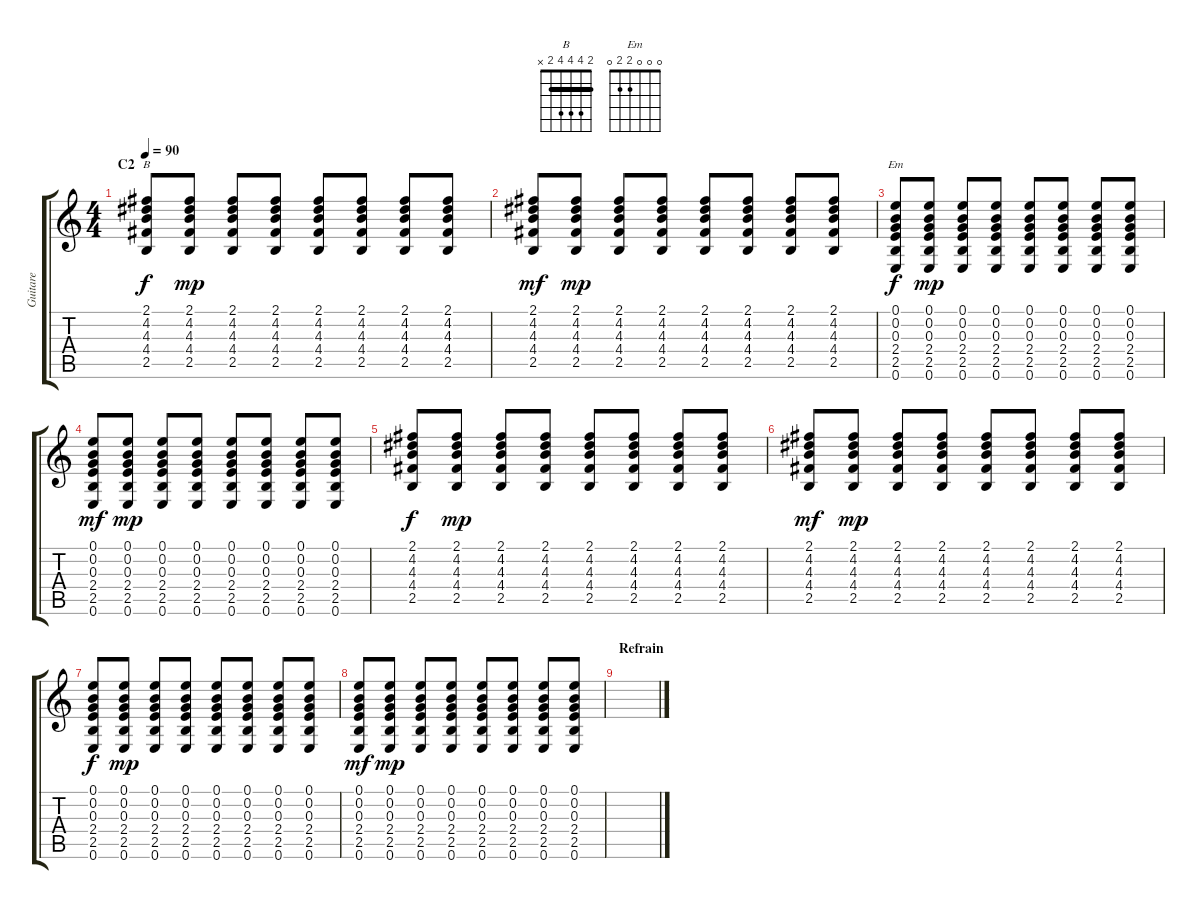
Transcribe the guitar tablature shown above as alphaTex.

\track ("Guitare" "Guitare") {instrument acousticguitarsteel}
\staff {score tabs}
\tuning (E4 B3 G3 D3 A2 E2) {hide}
\chord ("B" 2 4 4 4 2 x) {barre 2}
\chord ("Em" 0 0 0 2 2 0)
\ts (4 4)
\section ("" "C2")
\tempo 90
\clef g2
\ks c
(2.1 4.2 4.3 4.4 2.5).8{ch "B" dy f} (2.1 4.2 4.3 4.4 2.5).8{dy mp} (2.1 4.2 4.3 4.4 2.5).8 (2.1 4.2 4.3 4.4 2.5).8 (2.1 4.2 4.3 4.4 2.5).8 (2.1 4.2 4.3 4.4 2.5).8 (2.1 4.2 4.3 4.4 2.5).8 (2.1 4.2 4.3 4.4 2.5).8 |
(2.1 4.2 4.3 4.4 2.5).8{dy mf} (2.1 4.2 4.3 4.4 2.5).8{dy mp} (2.1 4.2 4.3 4.4 2.5).8 (2.1 4.2 4.3 4.4 2.5).8 (2.1 4.2 4.3 4.4 2.5).8 (2.1 4.2 4.3 4.4 2.5).8 (2.1 4.2 4.3 4.4 2.5).8 (2.1 4.2 4.3 4.4 2.5).8 |
(0.1 0.2 0.3 2.4 2.5 0.6).8{ch "Em" dy f} (0.1 0.2 0.3 2.4 2.5 0.6).8{dy mp} (0.1 0.2 0.3 2.4 2.5 0.6).8 (0.1 0.2 0.3 2.4 2.5 0.6).8 (0.1 0.2 0.3 2.4 2.5 0.6).8 (0.1 0.2 0.3 2.4 2.5 0.6).8 (0.1 0.2 0.3 2.4 2.5 0.6).8 (0.1 0.2 0.3 2.4 2.5 0.6).8 |
(0.1 0.2 0.3 2.4 2.5 0.6).8{dy mf} (0.1 0.2 0.3 2.4 2.5 0.6).8{dy mp} (0.1 0.2 0.3 2.4 2.5 0.6).8 (0.1 0.2 0.3 2.4 2.5 0.6).8 (0.1 0.2 0.3 2.4 2.5 0.6).8 (0.1 0.2 0.3 2.4 2.5 0.6).8 (0.1 0.2 0.3 2.4 2.5 0.6).8 (0.1 0.2 0.3 2.4 2.5 0.6).8 |
(2.1 4.2 4.3 4.4 2.5).8{dy f} (2.1 4.2 4.3 4.4 2.5).8{dy mp} (2.1 4.2 4.3 4.4 2.5).8 (2.1 4.2 4.3 4.4 2.5).8 (2.1 4.2 4.3 4.4 2.5).8 (2.1 4.2 4.3 4.4 2.5).8 (2.1 4.2 4.3 4.4 2.5).8 (2.1 4.2 4.3 4.4 2.5).8 |
(2.1 4.2 4.3 4.4 2.5).8{dy mf} (2.1 4.2 4.3 4.4 2.5).8{dy mp} (2.1 4.2 4.3 4.4 2.5).8 (2.1 4.2 4.3 4.4 2.5).8 (2.1 4.2 4.3 4.4 2.5).8 (2.1 4.2 4.3 4.4 2.5).8 (2.1 4.2 4.3 4.4 2.5).8 (2.1 4.2 4.3 4.4 2.5).8 |
(0.1 0.2 0.3 2.4 2.5 0.6).8{dy f} (0.1 0.2 0.3 2.4 2.5 0.6).8{dy mp} (0.1 0.2 0.3 2.4 2.5 0.6).8 (0.1 0.2 0.3 2.4 2.5 0.6).8 (0.1 0.2 0.3 2.4 2.5 0.6).8 (0.1 0.2 0.3 2.4 2.5 0.6).8 (0.1 0.2 0.3 2.4 2.5 0.6).8 (0.1 0.2 0.3 2.4 2.5 0.6).8 |
(0.1 0.2 0.3 2.4 2.5 0.6).8{dy mf} (0.1 0.2 0.3 2.4 2.5 0.6).8{dy mp} (0.1 0.2 0.3 2.4 2.5 0.6).8 (0.1 0.2 0.3 2.4 2.5 0.6).8 (0.1 0.2 0.3 2.4 2.5 0.6).8 (0.1 0.2 0.3 2.4 2.5 0.6).8 (0.1 0.2 0.3 2.4 2.5 0.6).8 (0.1 0.2 0.3 2.4 2.5 0.6).8 |
\section ("" "Refrain")
